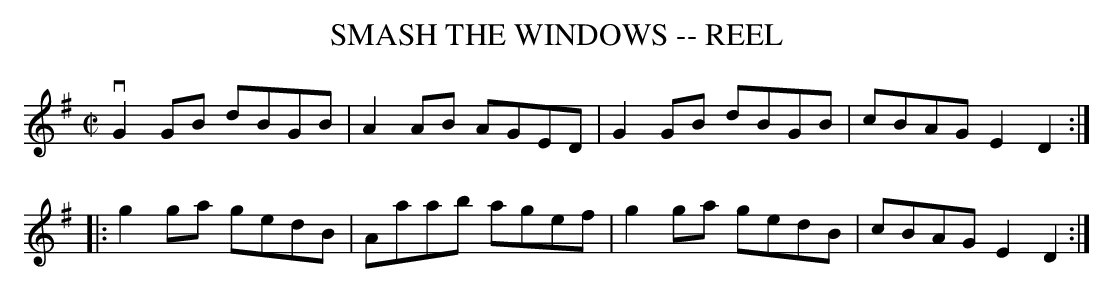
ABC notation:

X:1
T:SMASH THE WINDOWS -- REEL
M:C|
L:1/8
K:G
  vG2GB dBGB | A2AB AGED | G2GB dBGB | cBAG E2D2 :|
|: g2ga gedB | Aaab agef | g2ga gedB | cBAG E2D2 :|
